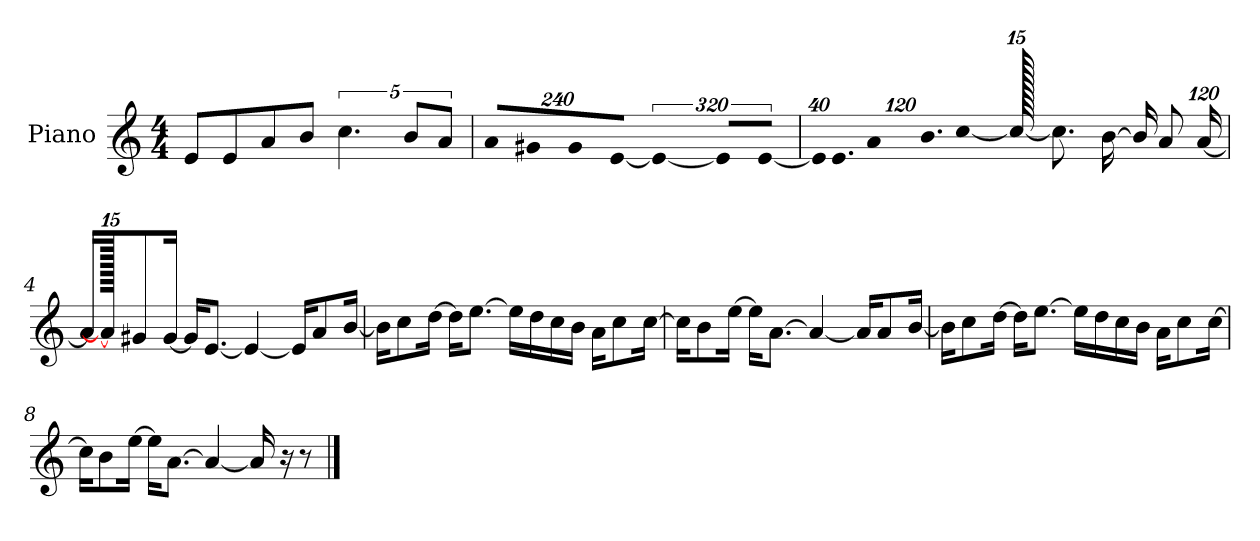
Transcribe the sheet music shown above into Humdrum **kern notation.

**kern
*part1
*staff1
*I"Piano
*I'P-no
*clefG2
*k[]
*M4/4
*MM90
=1
8e/L
8e/
8a/
8b/J
5.cc\
10b/L
10a/J
=2
!LO:N:vis=8
960%137a/L
!LO:N:vis=8
960%137g#X/
!LO:N:vis=8
960%137g#/
!LO:N:vis=8
[960%137e/J
!LO:N:vis=4
640%183e/_
!LO:N:vis=16
1920%137e/LL]
!LO:N:vis=16
[1920%137e/JJ
=3
*Xbrackettup
!LO:N:vis=32
640%23e/KLL]
!LO:N:vis=16.
960%103e/J
!LO:N:vis=8
960%137a/
!LO:N:vis=16.
960%103b/L
[384%41cc/J
1920cc/_
8.cc\L]
[16b\Jk
16b/KL]
8a/
[1920%119a/Jk
=4
16a/KL]
1920a/_
8g#X/
[16g#/Jk
16g#/KL]
[8.e/J
4e/_
16e/KL]
8a/
[16b/Jk
!!LO:LB:g=z
=5
16b\KL]
8cc\
[16dd\Jk
16dd\KL]
[8.ee\J
16ee\LL]
16dd\
16cc\
16b\JJ
16a\KL
8cc\
[16cc\Jk
=6
16cc\KL]
8b\
[16ee\Jk
16ee\KL]
[8.a\J
4a/_
16a/KL]
8a/
[16b/Jk
=7
16b\KL]
8cc\
[16dd\Jk
16dd\KL]
[8.ee\J
16ee\LL]
16dd\
16cc\
16b\JJ
16a\KL
8cc\
[16cc\Jk
=8
16cc\KL]
8b\
[16ee\Jk
16ee\KL]
[8.a\J
4a/_
16a/]
16r
8r
==
*-
